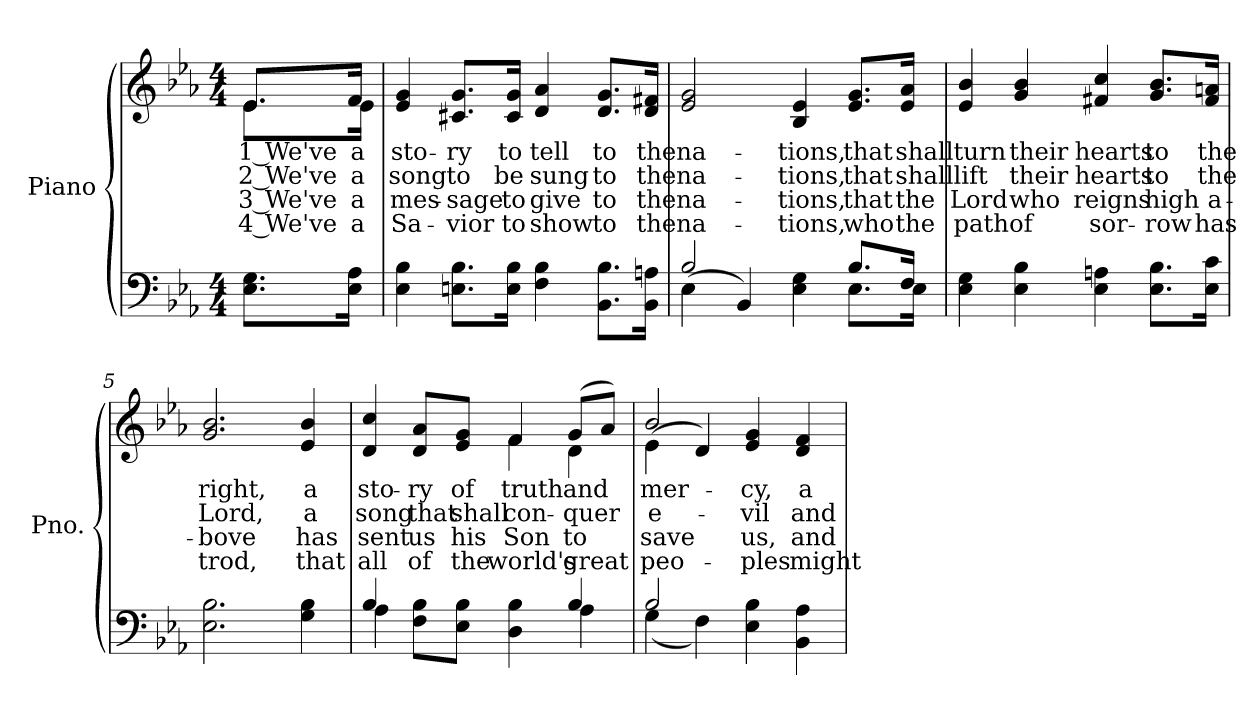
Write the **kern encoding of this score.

**kern	**kern	**text	**text	**text	**text
*part2	*part1	*part1	*part1	*part1	*part1
*staff2	*staff1	*staff1	*staff1	*staff1	*staff1
*I"Piano	*I"Piano	*	*	*	*
*I'Pno.	*I'Pno.	*	*	*	*
!!LO:PB:g=z
*clefF4	*clefG2	*	*	*	*
*k[b-e-a-]	*k[b-e-a-]	*	*	*	*
*E-:	*E-:	*	*	*	*
*M4/4	*M4/4	*	*	*	*
=	=	=	=	=	=
!	!	!LO:LY:b:color=#000000	!LO:LY:b:color=#000000	!LO:LY:b:color=#000000	!LO:LY:b:color=#000000
*	*^	*	*	*	*
8.E-i\ 8.Gi\L	8.e-i/L	8.e-i\L	1 We've	2 We've	3 We've	4 We've
!	!	!	!LO:LY:b:color=#000000	!LO:LY:b:color=#000000	!LO:LY:b:color=#000000	!LO:LY:b:color=#000000
16E-i\ 16A-i\Jk	16fi/Jk	16e-i\Jk	a	a	a	a
*	*v	*v	*	*	*	*
=1	=1	=1	=1	=1	=1
*	*^	*	*	*	*
!	!	!	!LO:LY:b:color=#000000	!LO:LY:b:color=#000000	!LO:LY:b:color=#000000	!LO:LY:b:color=#000000
*	*v	*v	*	*	*	*
4E-i\ 4B-i	4e-i/ 4gi	sto-	song	mes-	-Sa-
!	!	!LO:LY:b:color=#000000	!LO:LY:b:color=#000000	!LO:LY:b:color=#000000	!LO:LY:b:color=#000000
8.Eni\ 8.B-i\L	8.c#Xi/ 8.gi/L	-ry	to	-sage	vior
!	!	!LO:LY:b:color=#000000	!LO:LY:b:color=#000000	!LO:LY:b:color=#000000	!LO:LY:b:color=#000000
16Ei\ 16B-i\Jk	16c#i/ 16gi/Jk	to	be	to	to
!	!	!LO:LY:b:color=#000000	!LO:LY:b:color=#000000	!LO:LY:b:color=#000000	!LO:LY:b:color=#000000
4Fi\ 4B-i	4di/ 4a-i	tell	sung	give	show
!	!	!LO:LY:b:color=#000000	!LO:LY:b:color=#000000	!LO:LY:b:color=#000000	!LO:LY:b:color=#000000
8.BB-i\ 8.B-i\L	8.di/ 8.gi/L	to	to	to	to
!	!	!LO:LY:b:color=#000000	!LO:LY:b:color=#000000	!LO:LY:b:color=#000000	!LO:LY:b:color=#000000
16BB-i\ 16Ani\Jk	16di/ 16f#Xi/Jk	the	the	the	the
=2	=2	=2	=2	=2	=2
*^	*	*	*	*	*
!	!	!	!LO:LY:b:color=#000000	!LO:LY:b:color=#000000	!LO:LY:b:color=#000000	!LO:LY:b:color=#000000
2B-i/	(4E-i\	2e-i/ 2gi	na-	na-	na-	-na-
.	4BB-i/)	.	.	.	.	.
!	!	!	!LO:LY:b:color=#000000	!LO:LY:b:color=#000000	!LO:LY:b:color=#000000	!LO:LY:b:color=#000000
4E-i\ 4Gi	4ryy	4B-i/ 4e-i	-tions,	-tions,	-tions,	tions,
!	!	!	!LO:LY:b:color=#000000	!LO:LY:b:color=#000000	!LO:LY:b:color=#000000	!LO:LY:b:color=#000000
8.B-i/L	8.E-i\L	8.e-i/ 8.gi/L	that	that	that	who
!	!	!	!LO:LY:b:color=#000000	!LO:LY:b:color=#000000	!LO:LY:b:color=#000000	!LO:LY:b:color=#000000
16Fi/Jk	16E-i\Jk	16e-i/ 16a-i/Jk	shall	shall	the	the
*v	*v	*	*	*	*	*
=3	=3	=3	=3	=3	=3
*^	*	*	*	*	*
!	!	!	!LO:LY:b:color=#000000	!LO:LY:b:color=#000000	!LO:LY:b:color=#000000	!LO:LY:b:color=#000000
*v	*v	*	*	*	*	*
4E-i\ 4Gi	4e-i/ 4b-i	turn	lift	Lord	path
!	!	!LO:LY:b:color=#000000	!LO:LY:b:color=#000000	!LO:LY:b:color=#000000	!LO:LY:b:color=#000000
4E-i\ 4B-i	4gi/ 4b-i	their	their	who	of
!!LO:LB:g=z
=4-	=4-	=4-	=4-	=4-	=4-
!	!	!LO:LY:b:color=#000000	!LO:LY:b:color=#000000	!LO:LY:b:color=#000000	!LO:LY:b:color=#000000
4E-i\ 4Ani	4f#Xi/ 4cci	hearts	hearts	reigns	sor-
!	!	!LO:LY:b:color=#000000	!LO:LY:b:color=#000000	!LO:LY:b:color=#000000	!LO:LY:b:color=#000000
8.E-i\ 8.B-i\L	8.gi/ 8.b-i/L	to	to	-high	row
!	!	!LO:LY:b:color=#000000	!LO:LY:b:color=#000000	!LO:LY:b:color=#000000	!LO:LY:b:color=#000000
16E-i\ 16ci\Jk	16f#i/ 16ani/Jk	the	the	a-	-has
=5	=5	=5	=5	=5	=5
!	!	!LO:LY:b:color=#000000	!LO:LY:b:color=#000000	!LO:LY:b:color=#000000	!LO:LY:b:color=#000000
2.E-i\ 2.B-i	2.gi/ 2.b-i	right,	Lord,	bove	trod,
!	!	!LO:LY:b:color=#000000	!LO:LY:b:color=#000000	!LO:LY:b:color=#000000	!LO:LY:b:color=#000000
4Gi\ 4B-i	4e-i/ 4b-i	a	a	has	that
=6	=6	=6	=6	=6	=6
*^	*	*	*	*	*
!	!	!	!LO:LY:b:color=#000000	!LO:LY:b:color=#000000	!LO:LY:b:color=#000000	!LO:LY:b:color=#000000
*	*	*^	*	*	*	*
4B-i/	4A-i\	4di/ 4cci	2ryy	sto-	song	sent	all
!	!	!	!	!LO:LY:b:color=#000000	!LO:LY:b:color=#000000	!LO:LY:b:color=#000000	!LO:LY:b:color=#000000
8Fi\ 8B-i\L	2ryy	8di/ 8a-i/L	.	-ry	that	us	of
!	!	!	!	!LO:LY:b:color=#000000	!LO:LY:b:color=#000000	!LO:LY:b:color=#000000	!LO:LY:b:color=#000000
8E-i\ 8B-i\J	.	8e-i/ 8gi/J	.	of	shall	his	the
!	!	!	!	!LO:LY:b:color=#000000	!LO:LY:b:color=#000000	!LO:LY:b:color=#000000	!LO:LY:b:color=#000000
4Di\ 4B-i	.	4fi/	4fi\	truth	con-	Son	world's
!	!	!	!	!LO:LY:b:color=#000000	!LO:LY:b:color=#000000	!LO:LY:b:color=#000000	!LO:LY:b:color=#000000
4B-i/	4A-i\	(8gi/L	4di\	and	-quer	to	great
.	.	8a-i/J)	.	.	.	.	.
=7	=7	=7	=7	=7	=7	=7	=7
!	!	!	!	!LO:LY:b:color=#000000	!LO:LY:b:color=#000000	!LO:LY:b:color=#000000	!LO:LY:b:color=#000000
2B-i/	(4Gi\	2b-i/	(4e-i\	mer-	e-	save	peo-
.	4Fi\)	.	4di/)	.	.	.	.
!	!	!	!	!LO:LY:b:color=#000000	!LO:LY:b:color=#000000	!LO:LY:b:color=#000000	!LO:LY:b:color=#000000
4E-i\ 4B-i	2ryy	4e-i/ 4gi	2ryy	-cy,	-vil	-us,	ples
!	!	!	!	!LO:LY:b:color=#000000	!LO:LY:b:color=#000000	!LO:LY:b:color=#000000	!LO:LY:b:color=#000000
4BB-i\ 4A-i	.	4di/ 4fi	.	a	and	and	might
*v	*v	*	*	*	*	*	*
*	*v	*v	*	*	*	*
=	=	=	=	=	=
*-	*-	*-	*-	*-	*-
